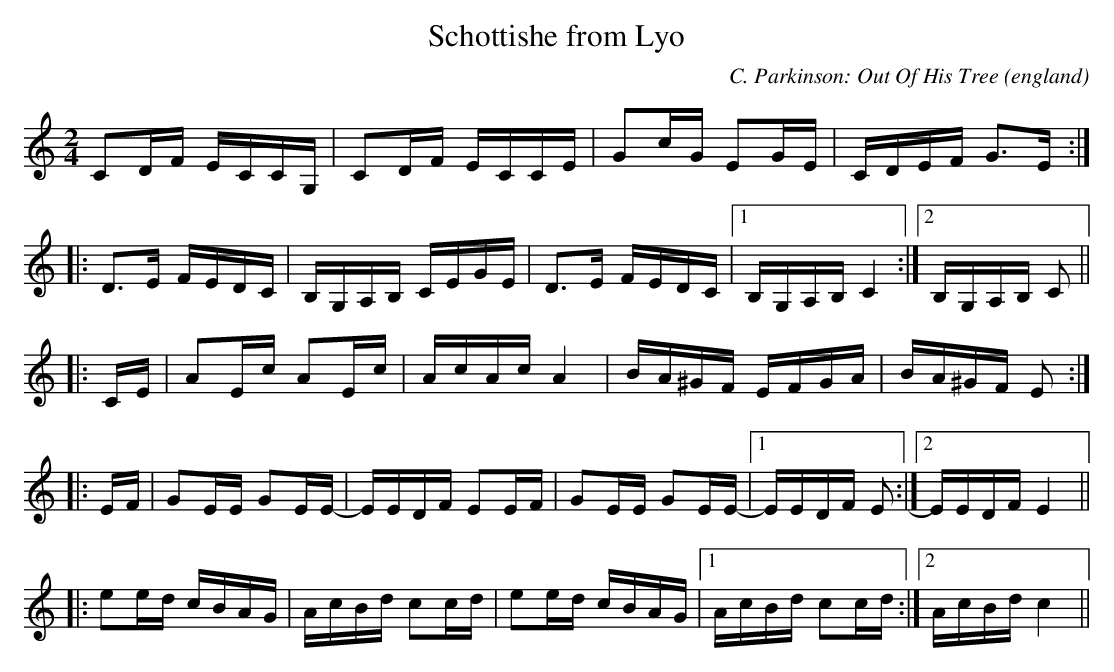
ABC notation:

X:1
T:Schottishe from Lyo
O:england
C:C. Parkinson: Out Of His Tree
M:2/4
L:1/16
K:C
C2DF ECCG,|C2DF ECCE|G2cG E2GE|CDEF G3E:|
|:D3E FEDC|B,G,A,B, CEGE|D3E FEDC|1 B,G,A,B, C4:|2  B,G,A,B, C2||
|:CE|A2Ec A2Ec|AcAc A4|BA^GF EFGA|BA^GF E2:|
|:EF|G2EE G2EE-|EEDF E2EF|G2EE G2EE-|1 EEDF E2:|2 EEDF E4||
|:e2ed cBAG|AcBd c2cd|e2ed cBAG|1 AcBd c2cd:|2 AcBd c4||
